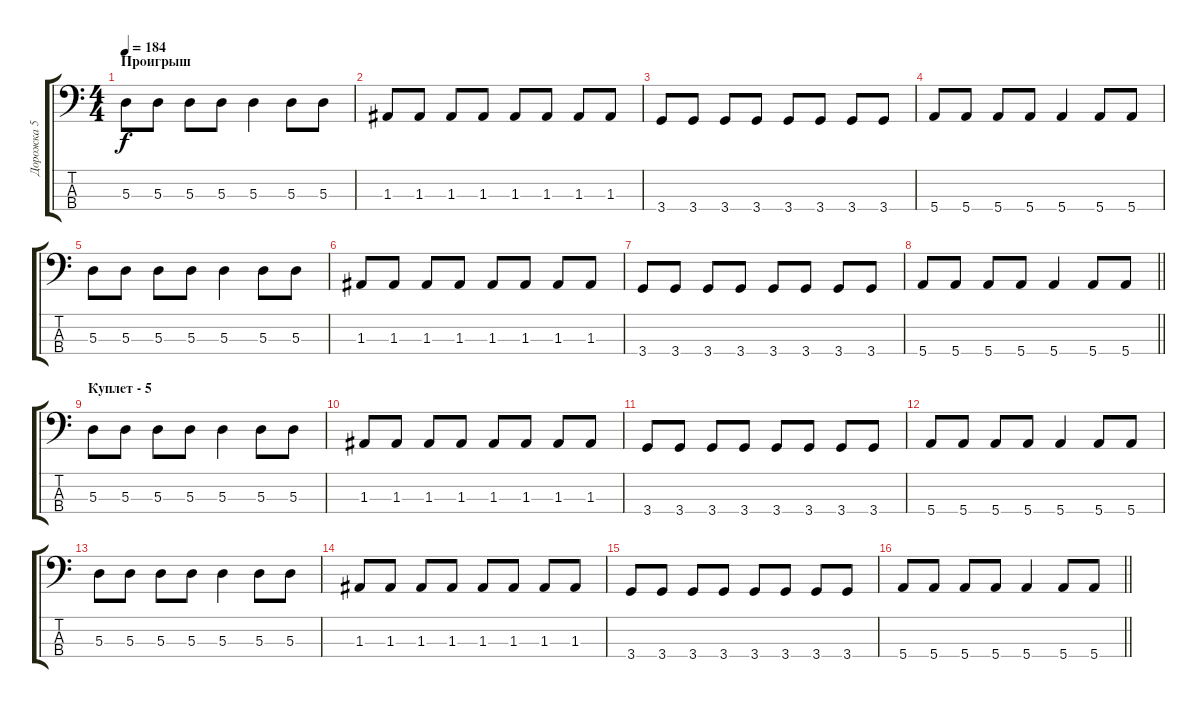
\track ("Дорожка 5" "Дорожка 5") {instrument electricbassfinger}
\staff {score tabs}
\tuning (G2 D2 A1 E1) {hide}
\ts (4 4)
\section ("" "Проигрыш")
\tempo 184
\clef f4
\ks c
5.3.8{dy f} 5.3.8 5.3.8 5.3.8 5.3.4 5.3.8 5.3.8 |
1.3.8 1.3.8 1.3.8 1.3.8 1.3.8 1.3.8 1.3.8 1.3.8 |
3.4.8 3.4.8 3.4.8 3.4.8 3.4.8 3.4.8 3.4.8 3.4.8 |
5.4.8 5.4.8 5.4.8 5.4.8 5.4.4 5.4.8 5.4.8 |
5.3.8 5.3.8 5.3.8 5.3.8 5.3.4 5.3.8 5.3.8 |
1.3.8 1.3.8 1.3.8 1.3.8 1.3.8 1.3.8 1.3.8 1.3.8 |
3.4.8 3.4.8 3.4.8 3.4.8 3.4.8 3.4.8 3.4.8 3.4.8 |
\barLineRight lightlight
5.4.8 5.4.8 5.4.8 5.4.8 5.4.4 5.4.8 5.4.8 |
\section ("" "Куплет - 5")
5.3.8 5.3.8 5.3.8 5.3.8 5.3.4 5.3.8 5.3.8 |
1.3.8 1.3.8 1.3.8 1.3.8 1.3.8 1.3.8 1.3.8 1.3.8 |
3.4.8 3.4.8 3.4.8 3.4.8 3.4.8 3.4.8 3.4.8 3.4.8 |
5.4.8 5.4.8 5.4.8 5.4.8 5.4.4 5.4.8 5.4.8 |
5.3.8 5.3.8 5.3.8 5.3.8 5.3.4 5.3.8 5.3.8 |
1.3.8 1.3.8 1.3.8 1.3.8 1.3.8 1.3.8 1.3.8 1.3.8 |
3.4.8 3.4.8 3.4.8 3.4.8 3.4.8 3.4.8 3.4.8 3.4.8 |
\barLineRight lightlight
5.4.8 5.4.8 5.4.8 5.4.8 5.4.4 5.4.8 5.4.8
